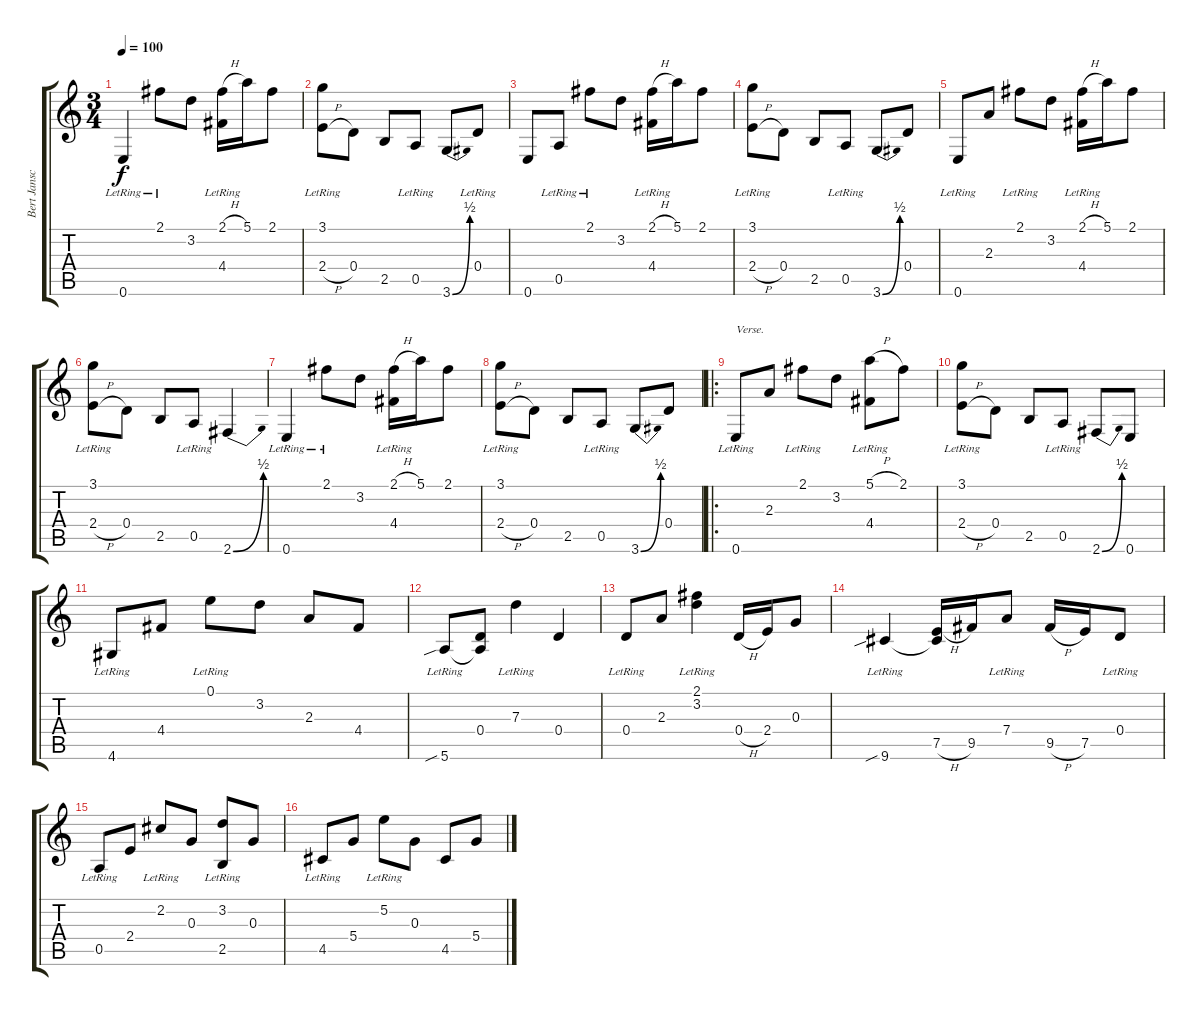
\track ("Bert Jansch" "Bert Jansc") {instrument acousticguitarsteel}
\staff {score tabs}
\tuning (E4 B3 G3 D3 A2 E2) {hide}
\ts (3 4)
\tempo 100
\clef g2
\ks c
0.6{lr}.4{dy f instrument acousticguitarsteel} 2.1{lr}.8 3.2.8 (2.1{h} 4.4{lr}).16 5.1.16 2.1.8 |
(3.1{lr} 2.4{h}).8 0.4.8 2.5.8 0.5{lr}.8 3.6{be (bend 0 0 60 2)}.8 0.4{lr}.8 |
0.6.8 0.5{lr}.8 2.1{lr}.8 3.2.8 (2.1{h} 4.4{lr}).16 5.1.16 2.1.8 |
(3.1{lr} 2.4{h}).8 0.4.8 2.5.8 0.5{lr}.8 3.6{be (bend 0 0 60 2)}.8 0.4.8 |
0.6{lr}.8 2.3.8 2.1{lr}.8 3.2.8 (2.1{h} 4.4{lr}).16 5.1.16 2.1.8 |
(3.1{lr} 2.4{h}).8 0.4.8 2.5.8 0.5{lr}.8 2.6{be (bend 0 0 60 2)}.4 |
0.6{lr}.4 2.1{lr}.8 3.2.8 (2.1{h} 4.4{lr}).16 5.1.16 2.1.8 |
(3.1{lr} 2.4{h}).8 0.4.8 2.5.8 0.5{lr}.8 3.6{be (bend 0 0 60 2)}.8 0.4.8 |
\ro
0.6{lr}.8{txt "Verse."} 2.3.8 2.1{lr}.8 3.2.8 (5.1{h} 4.4{lr}).8 2.1.8 |
(3.1{lr} 2.4{h}).8 0.4.8 2.5.8 0.5{lr}.8 2.6{be (bend 0 0 60 2)}.8 0.6.8 |
4.6{lr}.8 4.4.8 0.1{lr}.8 3.2.8 2.3.8 4.4.8 |
5.6{sib lr}.8 (0.4 5.6{t}).8 7.3{lr}.4 0.4.4 |
0.4{lr}.8 2.3.8 (2.1{lr} 3.2).4 0.4{h}.16 2.4.16 0.3.8 |
9.6{sib lr}.4 (7.5{h} 9.6{t}).16 9.5.16 7.4{lr}.8 9.5{h}.16 7.5.16 0.4{lr}.8 |
0.5{lr}.8 2.4.8 2.2{lr}.8 0.3.8 (3.2{lr} 2.5{lr}).8 0.3.8 |
4.5{lr}.8 5.4.8 5.2{lr}.8 0.3.8 4.5.8 5.4.8
